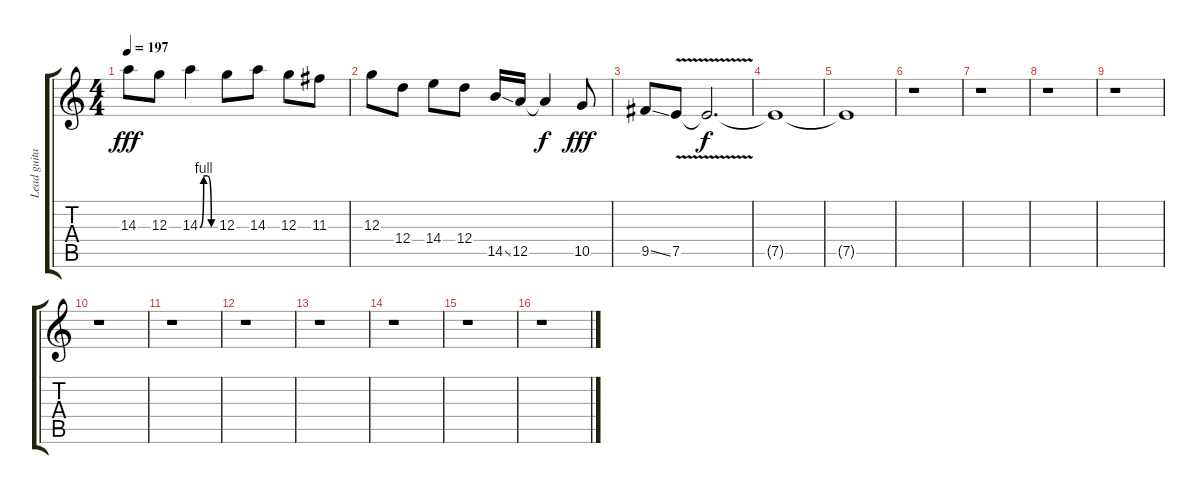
\track ("Lead guitar" "Lead guita") {instrument overdrivenguitar}
\staff {score tabs}
\tuning (E4 B3 G3 D3 A2 E2) {hide}
\ts (4 4)
\tempo 197
\clef g2
\ks c
14.3.8{dy fff} 12.3.8 14.3{be (custom 0 0 15 4 30 4 45 0 60 0)}.4 12.3.8 14.3.8 12.3.8 11.3.8 |
12.3.8 12.4.8 14.4.8 12.4.8 14.5{ss}.16 12.5.16 12.5{t}.4{dy f} 10.5.8{dy fff} |
9.5{ss}.8 7.5{v}.8 7.5{t}.2{d dy f} |
7.5{t}.1{volume 4} |
7.5{t}.1 |
r.1 |
r.1 |
r.1 |
r.1 |
r.1 |
r.1 |
r.1 |
r.1 |
r.1 |
r.1 |
r.1
